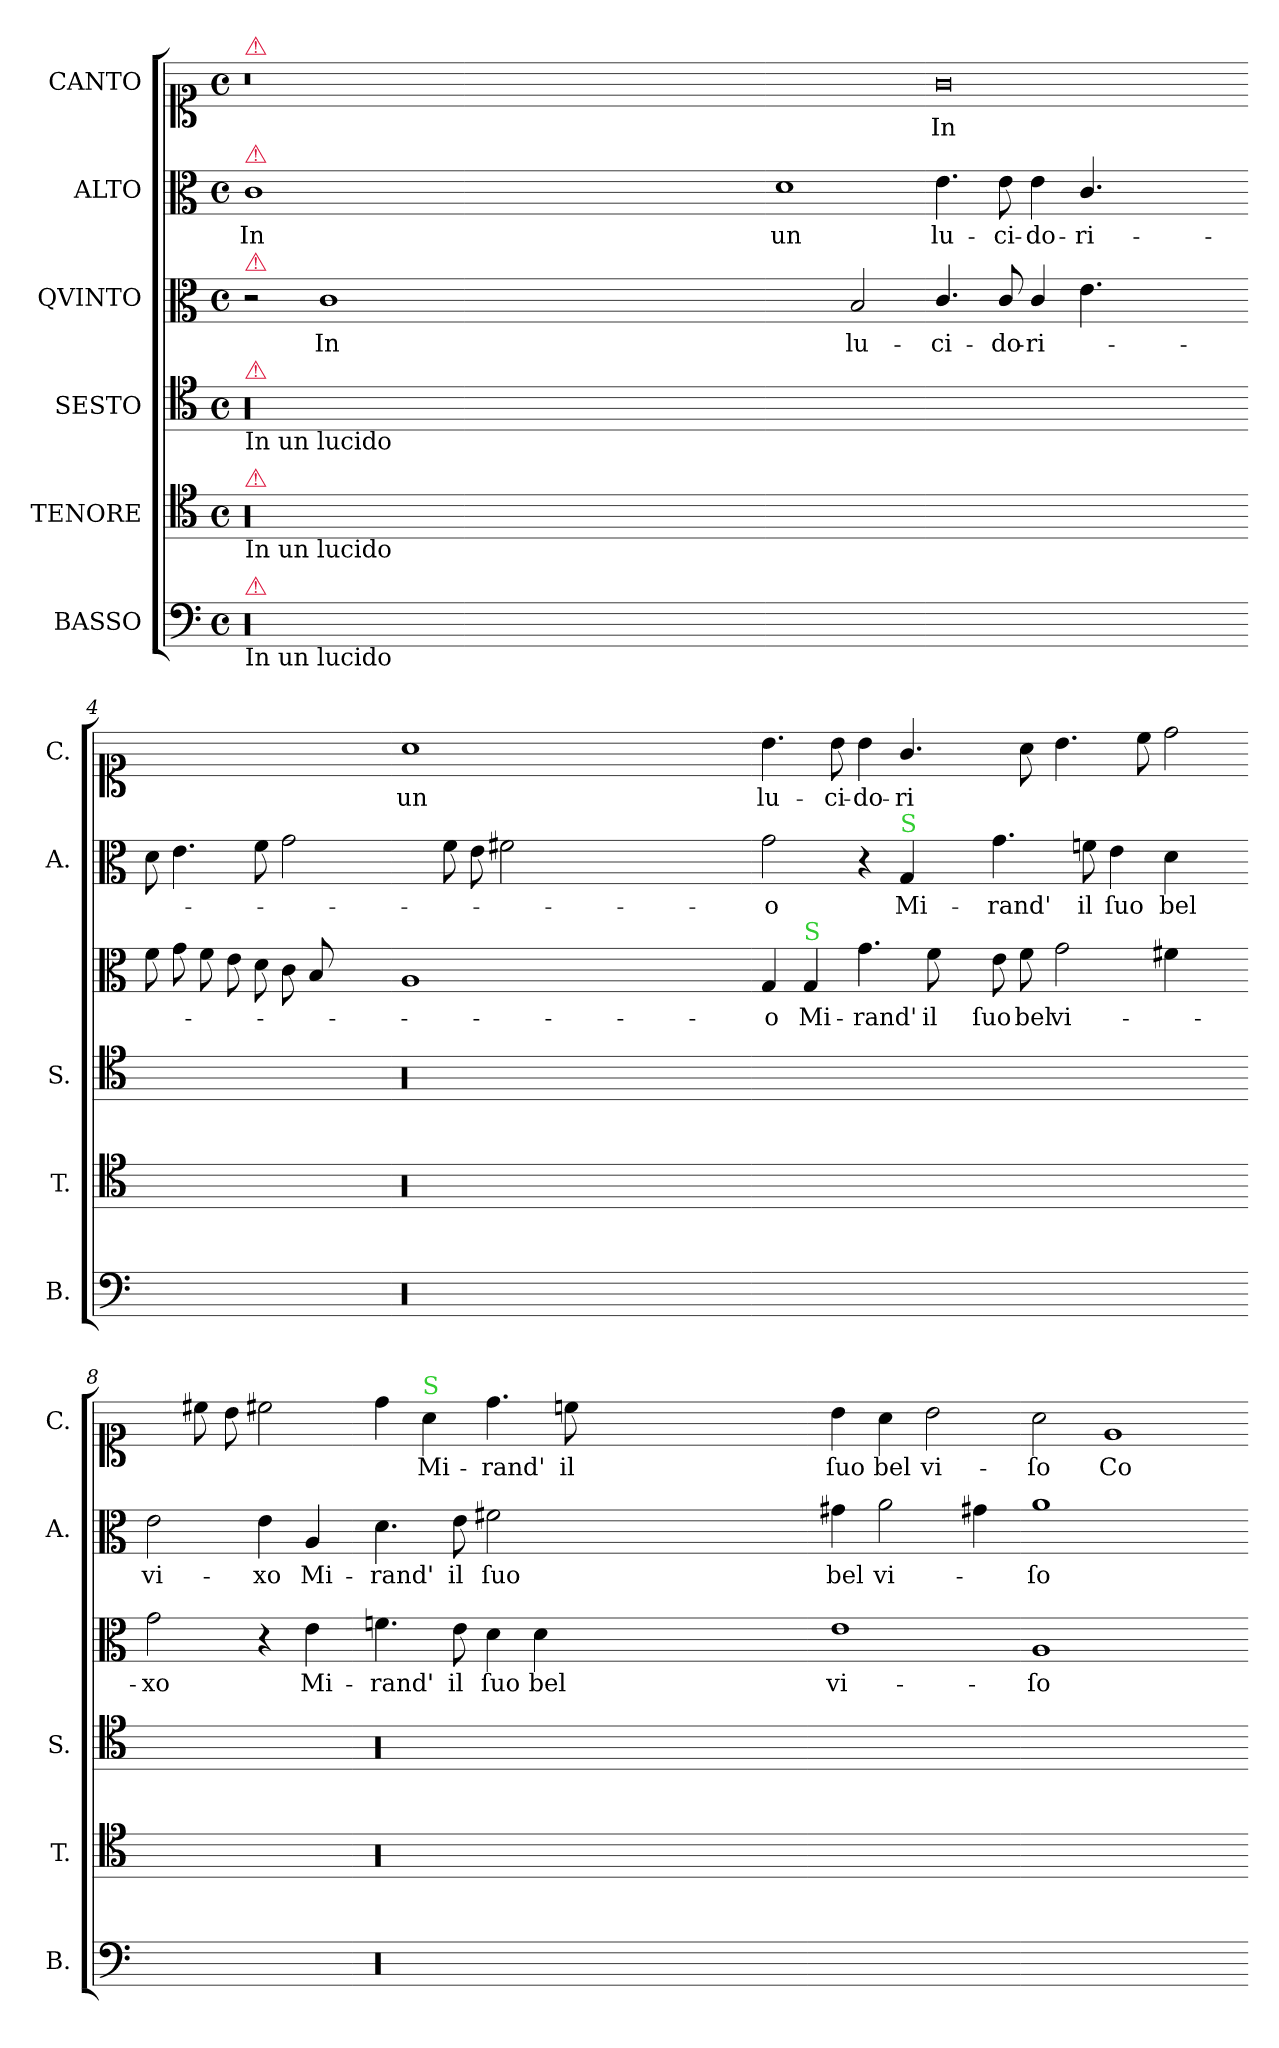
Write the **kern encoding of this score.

**kern	**kern	**kern	**kern	**text	**kern	**text	**kern	**text
*part6	*part5	*part4	*part3	*part3	*part2	*part2	*part1	*part1
*staff6	*staff5	*staff4	*staff3	*staff3	*staff2	*staff2	*staff1	*staff1
*I"BASSO	*I"TENORE	*I"SESTO	*I"QVINTO	*	*I"ALTO	*	*I"CANTO	*
*I'B.	*I'T.	*I'S.	*	*	*I'A.	*	*I'C.	*
*clefF4	*clefC4	*clefC4	*clefC3	*	*clefC3	*	*clefC1	*
*k[]	*k[]	*k[]	*k[]	*	*k[]	*	*k[]	*
*C:ion	*C:ion	*C:ion	*C:ion	*	*C:ion	*	*C:ion	*
*M4/4	*M4/4	*M4/4	*M4/4	*	*M4/4	*	*M4/4	*
*met(c)	*met(c)	*met(c)	*met(c)	*	*met(c)	*	*met(c)	*
=1	=1	=1	=1	=1	=1	=1	=1	=1
!	!	!	!	!	!	!	!LO:TX:a:color=crimson:t=⚠	!
!	!	!	!	!	!LO:TX:a:color=crimson:t=⚠	!	!	!
!	!	!	!LO:TX:a:color=crimson:t=⚠	!	!	!	!	!
!	!	!LO:TX:b:t=In un lucido	!	!	!	!	!	!
!	!	!LO:TX:a:color=crimson:t=⚠	!	!	!	!	!	!
!	!LO:TX:b:t=In un lucido	!	!	!	!	!	!	!
!	!LO:TX:a:color=crimson:t=⚠	!	!	!	!	!	!	!
!LO:TX:b:t=In un lucido	!	!	!	!	!	!	!	!
!LO:TX:a:color=crimson:t=⚠	!	!	!	!	!	!	!	!
00r	00r	00r	2r	.	1c	In	0r	.
.	.	.	1c\	In	.	.	.	.
.	.	.	.	.	0.ryy	.	.	.
.	.	.	0ryy	.	.	.	.	.
.	.	.	.	.	.	.	0ryy	.
.	.	.	2ryy	.	.	.	.	.
=2-	=2-	=2-	=2-	=2-	=2-	=2-	=2-	=2-
1ryy	1ryy	1ryy	2ryy	.	1d	un	1ryy	.
.	.	.	2B/	lu-	.	.	.	.
=3-	=3-	=3-	=3-	=3-	=3-	=3-	=3-	=3-
0ryy	0ryy	0ryy	4.c/	-ci-	4.e\	lu-	0g	In
.	.	.	8c/	-do-	8e\	-ci-	.	.
.	.	.	4c/	-ri-	4e\	-do-	.	.
.	.	.	4.e\	.	4.c/	-ri-	.	.
.	.	.	2..ryy	.	2..ryy	.	.	.
=4-	=4-	=4-	=4-	=4-	=4-	=4-	=4-	=4-
1ryy	1ryy	1ryy	8f\	.	8d\	.	1ryy	.
.	.	.	8g\	.	4.e\	.	.	.
.	.	.	8f\	.	.	.	.	.
.	.	.	8e\	.	.	.	.	.
.	.	.	8d\	.	8f\	.	.	.
.	.	.	8c\	.	2g\	.	.	.
.	.	.	8B/	.	.	.	.	.
.	.	.	4ryy	.	.	.	.	.
8ryy	8ryy	8ryy	.	.	.	.	8ryy	.
=5-	=5-	=5-	=5-	=5-	=5-	=5-	=5-	=5-
00r	00r	00r	1A	.	4ryy	.	1a	un
.	.	.	.	.	8f\	.	.	.
.	.	.	.	.	8e\	.	.	.
.	.	.	.	.	2f#X\	.	.	.
.	.	.	0.ryy	.	0.ryy	.	0.ryy	.
=6-	=6-	=6-	=6-	=6-	=6-	=6-	=6-	=6-
1ryy	1ryy	1ryy	4G/	-o	2g\	-o	4.b\	lu-
!	!	!	!LO:TX:a:color=limegreen:t=S	!	!	!	!	!
.	.	.	4G/	Mi-	.	.	.	.
.	.	.	.	.	.	.	8b\	-ci-
.	.	.	4.g\	-rand'	4r	.	4b\	-do-
!	!	!	!	!	!LO:TX:a:color=limegreen:t=S	!	!	!
.	.	.	.	.	4G/	Mi-	4.g/	-ri
.	.	.	8f\	il	.	.	.	.
8ryy	8ryy	8ryy	8ryy	.	8ryy	.	.	.
=7-	=7-	=7-	=7-	=7-	=7-	=7-	=7-	=7-
1ryy	1ryy	1ryy	8e\	ſuo	4.g\	-rand'	8ryy	.
.	.	.	8f\	bel	.	.	8a\	.
.	.	.	2g\	vi-	.	.	4.b\	.
.	.	.	.	.	8fn\	il	.	.
.	.	.	.	.	4e\	ſuo	.	.
.	.	.	.	.	.	.	8cc\	.
.	.	.	4f#X\	.	4d\	bel	2dd\	.
4ryy	4ryy	4ryy	4ryy	.	4ryy	.	.	.
=8-	=8-	=8-	=8-	=8-	=8-	=8-	=8-	=8-
1ryy	1ryy	1ryy	2g\	-xo	2e\	vi-	4ryy	.
.	.	.	.	.	.	.	8cc#X\	.
.	.	.	.	.	.	.	8b\	.
.	.	.	4r	.	4e\	-xo	2cc#X\	.
.	.	.	4e\	Mi-	4A/	Mi-	.	.
=9-	=9-	=9-	=9-	=9-	=9-	=9-	=9-	=9-
00r	00r	00r	4.fn\	-rand'	4.d\	-rand'	4dd\	.
!	!	!	!	!	!	!	!LO:TX:a:color=limegreen:t=S	!
.	.	.	.	.	.	.	4a\	Mi-
.	.	.	8e\	il	8e\	il	.	.
.	.	.	4d\	ſuo	2f#X\	ſuo	4.dd\	-rand'
.	.	.	4d\	bel	.	.	.	.
.	.	.	.	.	.	.	8ccn\	il
.	.	.	0.ryy	.	0.ryy	.	0.ryy	.
=10-	=10-	=10-	=10-	=10-	=10-	=10-	=10-	=10-
1ryy	1ryy	1ryy	1e	vi-	4g#X\	bel	4b\	ſuo
.	.	.	.	.	2a\	vi-	4a\	bel
.	.	.	.	.	.	.	2b\	vi-
.	.	.	.	.	4g#X\	.	.	.
=11-	=11-	=11-	=11-	=11-	=11-	=11-	=11-	=11-
1.ryy	1.ryy	1.ryy	1A	-ſo	1a	-ſo	2a\	-ſo
.	.	.	.	.	.	.	1e/	Co-
.	.	.	2ryy	.	2ryy	.	.	.
=-	=-	=-	=-	=-	=-	=-	=-	=-
*-	*-	*-	*-	*-	*-	*-	*-	*-
